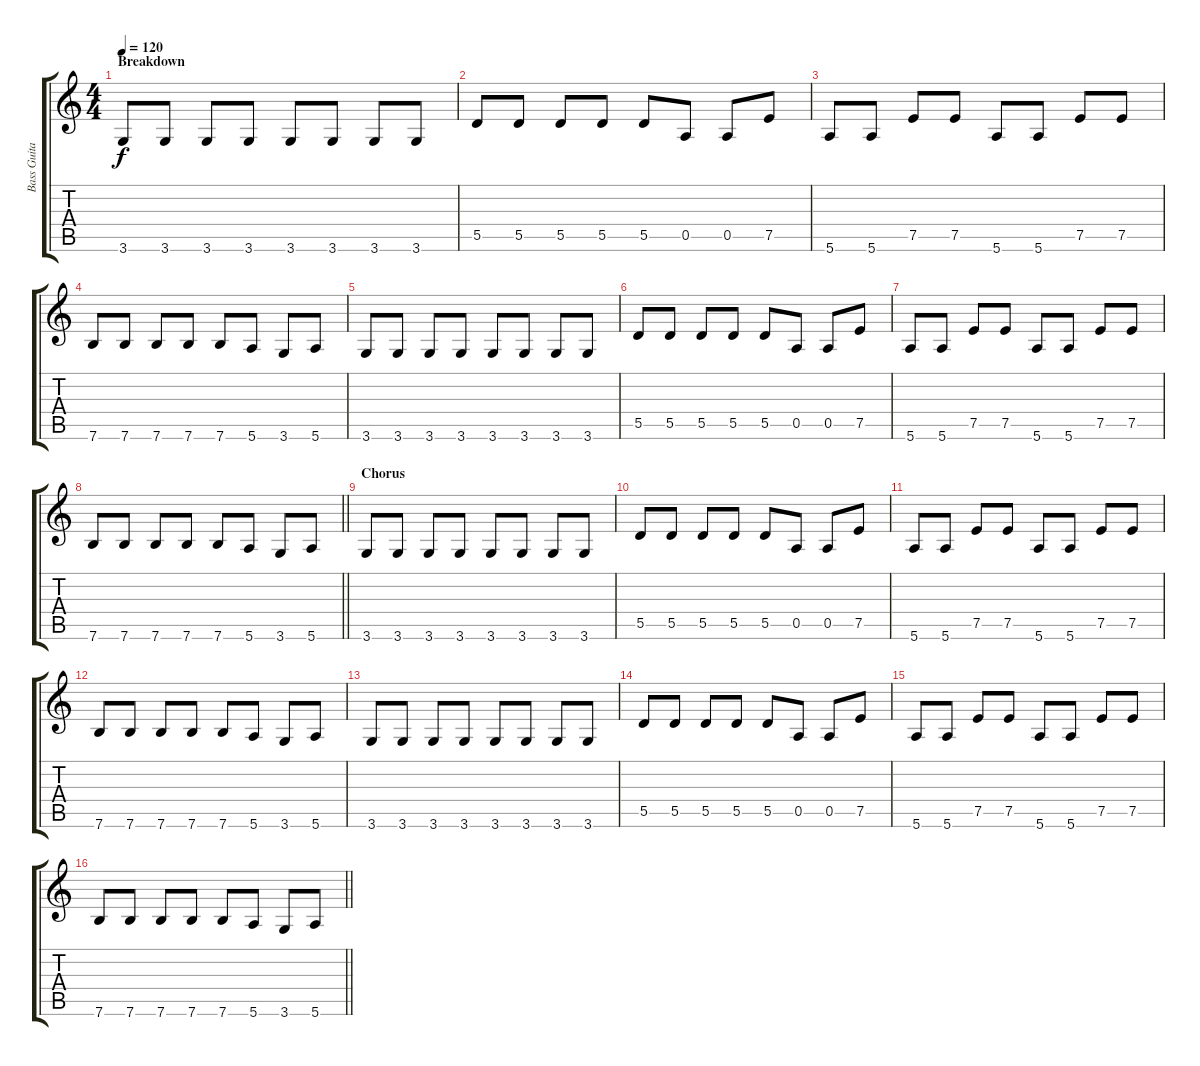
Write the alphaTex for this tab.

\track ("Bass Guitar" "Bass Guita") {instrument electricbassfinger}
\staff {score tabs}
\tuning (E4 B3 G3 D3 A2 E2) {hide}
\ts (4 4)
\section ("" "Breakdown")
\tempo 120
\clef g2
\ks c
3.6.8{dy f} 3.6.8 3.6.8 3.6.8 3.6.8 3.6.8 3.6.8 3.6.8 |
5.5.8 5.5.8 5.5.8 5.5.8 5.5.8 0.5.8 0.5.8 7.5.8 |
5.6.8 5.6.8 7.5.8 7.5.8 5.6.8 5.6.8 7.5.8 7.5.8 |
7.6.8 7.6.8 7.6.8 7.6.8 7.6.8 5.6.8 3.6.8 5.6.8 |
3.6.8 3.6.8 3.6.8 3.6.8 3.6.8 3.6.8 3.6.8 3.6.8 |
5.5.8 5.5.8 5.5.8 5.5.8 5.5.8 0.5.8 0.5.8 7.5.8 |
5.6.8 5.6.8 7.5.8 7.5.8 5.6.8 5.6.8 7.5.8 7.5.8 |
\barLineRight lightlight
7.6.8 7.6.8 7.6.8 7.6.8 7.6.8 5.6.8 3.6.8 5.6.8 |
\section ("" "Chorus")
3.6.8 3.6.8 3.6.8 3.6.8 3.6.8 3.6.8 3.6.8 3.6.8 |
5.5.8 5.5.8 5.5.8 5.5.8 5.5.8 0.5.8 0.5.8 7.5.8 |
5.6.8 5.6.8 7.5.8 7.5.8 5.6.8 5.6.8 7.5.8 7.5.8 |
7.6.8 7.6.8 7.6.8 7.6.8 7.6.8 5.6.8 3.6.8 5.6.8 |
3.6.8 3.6.8 3.6.8 3.6.8 3.6.8 3.6.8 3.6.8 3.6.8 |
5.5.8 5.5.8 5.5.8 5.5.8 5.5.8 0.5.8 0.5.8 7.5.8 |
5.6.8 5.6.8 7.5.8 7.5.8 5.6.8 5.6.8 7.5.8 7.5.8 |
\barLineRight lightlight
7.6.8 7.6.8 7.6.8 7.6.8 7.6.8 5.6.8 3.6.8 5.6.8
